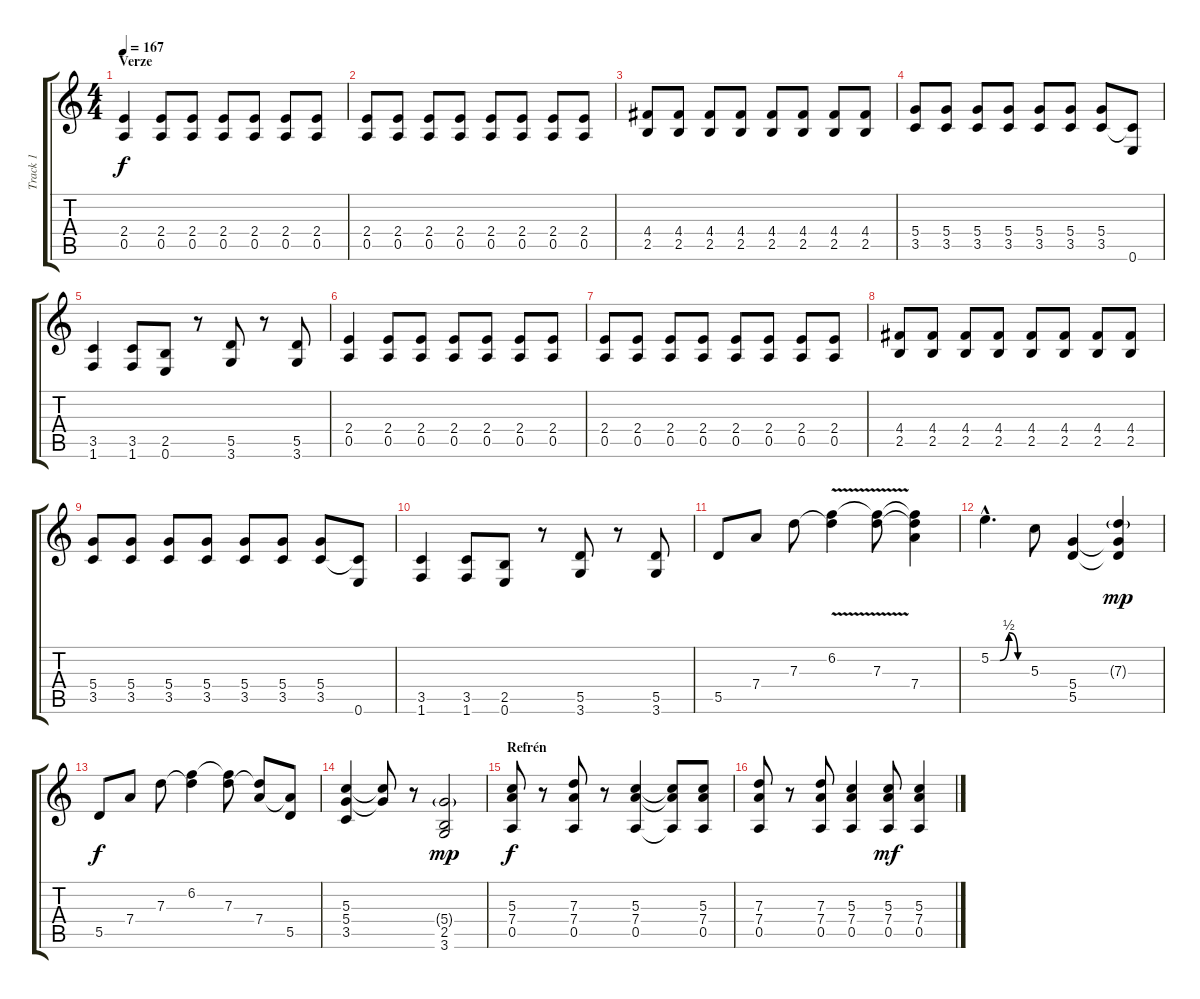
\track ("Track 1" "Track 1") {instrument overdrivenguitar}
\staff {score tabs}
\tuning (E4 B3 G3 D3 A2 E2) {hide}
\ts (4 4)
\section ("" "Verze")
\tempo 167
\clef g2
\ks c
(2.4 0.5).4{dy f} (2.4 0.5).8 (2.4 0.5).8 (2.4 0.5).8 (2.4 0.5).8 (2.4 0.5).8 (2.4 0.5).8 |
(2.4 0.5).8 (2.4 0.5).8 (2.4 0.5).8 (2.4 0.5).8 (2.4 0.5).8 (2.4 0.5).8 (2.4 0.5).8 (2.4 0.5).8 |
(4.4 2.5).8 (4.4 2.5).8 (4.4 2.5).8 (4.4 2.5).8 (4.4 2.5).8 (4.4 2.5).8 (4.4 2.5).8 (4.4 2.5).8 |
(5.4 3.5).8 (5.4 3.5).8 (5.4 3.5).8 (5.4 3.5).8 (5.4 3.5).8 (5.4 3.5).8 (5.4 3.5).8 (3.5{t} 0.6).8 |
(3.5 1.6).4 (3.5 1.6).8 (2.5 0.6).8 r.8 (5.5 3.6).8 r.8 (5.5 3.6).8 |
(2.4 0.5).4 (2.4 0.5).8 (2.4 0.5).8 (2.4 0.5).8 (2.4 0.5).8 (2.4 0.5).8 (2.4 0.5).8 |
(2.4 0.5).8 (2.4 0.5).8 (2.4 0.5).8 (2.4 0.5).8 (2.4 0.5).8 (2.4 0.5).8 (2.4 0.5).8 (2.4 0.5).8 |
(4.4 2.5).8 (4.4 2.5).8 (4.4 2.5).8 (4.4 2.5).8 (4.4 2.5).8 (4.4 2.5).8 (4.4 2.5).8 (4.4 2.5).8 |
(5.4 3.5).8 (5.4 3.5).8 (5.4 3.5).8 (5.4 3.5).8 (5.4 3.5).8 (5.4 3.5).8 (5.4 3.5).8 (3.5{t} 0.6).8 |
(3.5 1.6).4 (3.5 1.6).8 (2.5 0.6).8 r.8 (5.5 3.6).8 r.8 (5.5 3.6).8 |
5.5.8 7.4.8 7.3.8 (6.2{v} 7.3{v t}).4 (6.2{t} 7.3).8 (6.2{t} 7.3{t} 7.4).4 |
5.2{be (custom 0 0 15 0 30 2 45 0 60 0) hac}.4{d} 5.3.8 (5.4 5.5).4 (7.3{g} 5.4{t} 5.5{t}).4{dy mp} |
5.5.8{dy f} 7.4.8 7.3.8 (6.2 7.3{t}).4 (6.2{t} 7.3).8 (7.3{t} 7.4).8 (7.4{t} 5.5).8 |
(5.3 5.4 3.5).4 (5.3{t} 5.4{t}).8 r.8 (5.4{g} 2.5 3.6).2{dy mp} |
\section ("" "Refrén")
(5.3 7.4 0.5).8{dy f} r.8 (7.3 7.4 0.5).8 r.8 (5.3 7.4 0.5).4 (5.3{t} 7.4{t} 0.5{t}).8 (5.3 7.4 0.5).8 |
(7.3 7.4 0.5).8 r.8 (7.3 7.4 0.5).8 (5.3 7.4 0.5).4 (5.3 7.4 0.5).8{dy mf} (5.3 7.4 0.5).4
